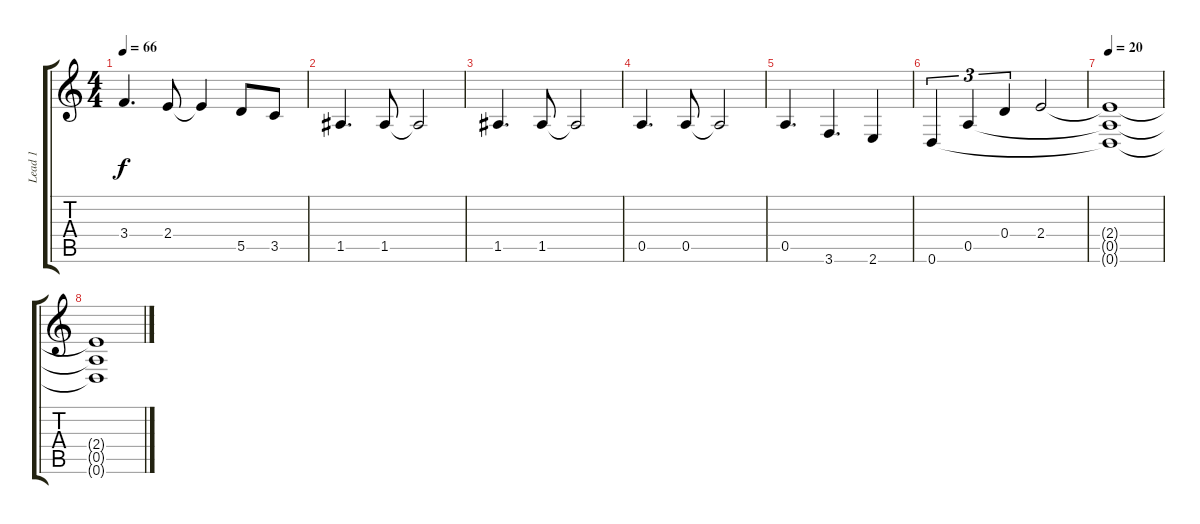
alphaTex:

\track ("Lead 1" "Lead 1") {instrument overdrivenguitar}
\staff {score tabs}
\tuning (E4 B3 G3 D3 A2 D2) {hide}
\ts (4 4)
\tempo 66
\clef g2
\ks c
3.4.4{d dy f} 2.4.8 2.4{t}.4 5.5.8 3.5.8 |
1.5.4{d} 1.5.8 1.5{t}.2 |
1.5.4{d} 1.5.8 1.5{t}.2 |
0.5.4{d} 0.5.8 0.5{t}.2 |
0.5.4{d} 3.6.4{d} 2.6.4 |
0.6.4{tu (3 2)} 0.5.4{tu (3 2)} 0.4.4{tu (3 2)} 2.4.2 |
\tempo 20
(2.4{t} 0.5{t} 0.6{t}).1 |
(2.4{t} 0.5{t} 0.6{t}).1
